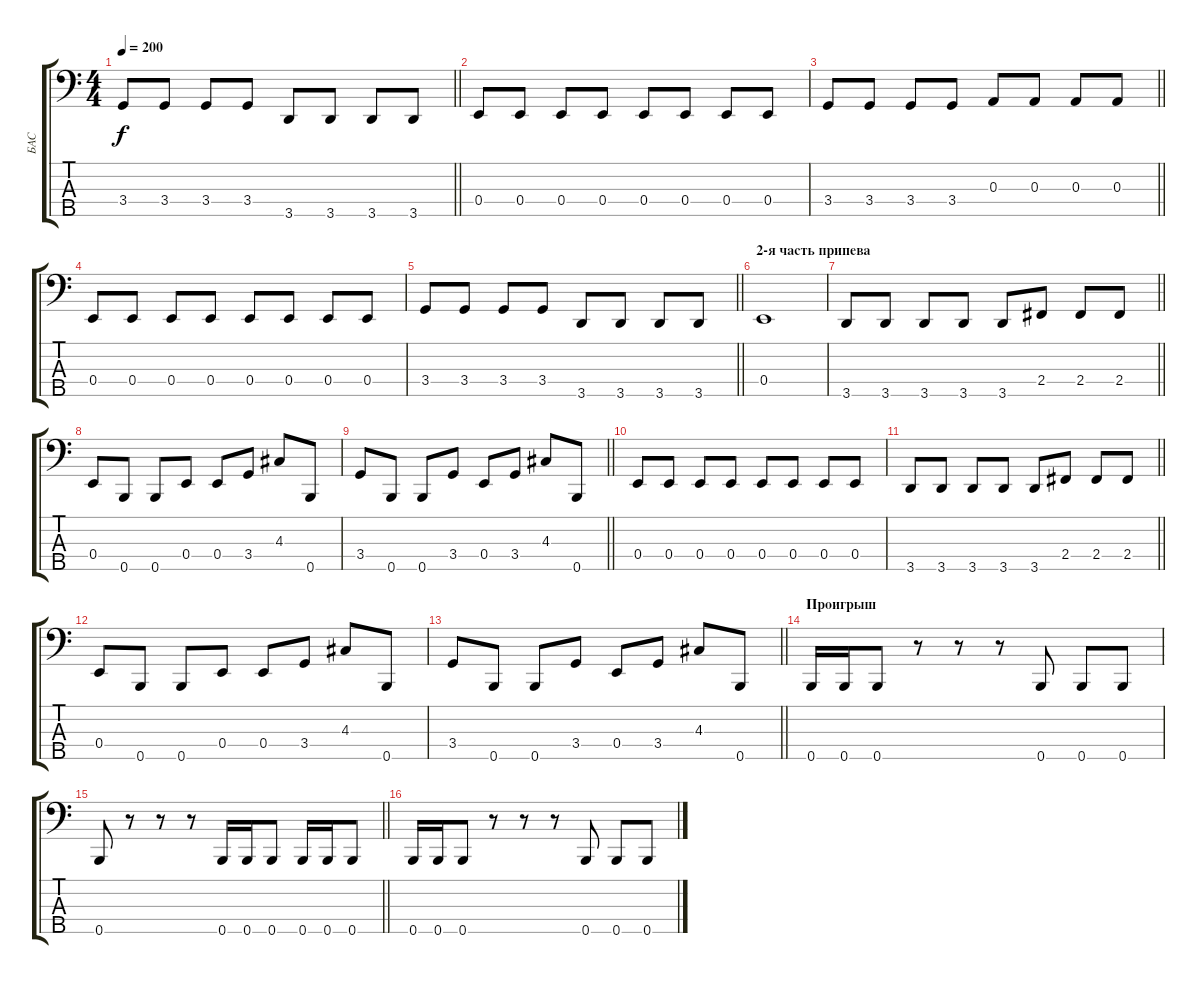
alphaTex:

\track ("БАС" "БАС") {instrument electricbasspick}
\staff {score tabs}
\tuning (G2 D2 A1 E1 B0) {hide}
\ts (4 4)
\tempo 200
\clef f4
\barLineRight lightlight
\ks c
3.4.8{dy f} 3.4.8 3.4.8 3.4.8 3.5.8 3.5.8 3.5.8 3.5.8 |
0.4.8 0.4.8 0.4.8 0.4.8 0.4.8 0.4.8 0.4.8 0.4.8 |
\barLineRight lightlight
3.4.8 3.4.8 3.4.8 3.4.8 0.3.8 0.3.8 0.3.8 0.3.8 |
0.4.8 0.4.8 0.4.8 0.4.8 0.4.8 0.4.8 0.4.8 0.4.8 |
\barLineRight lightlight
3.4.8 3.4.8 3.4.8 3.4.8 3.5.8 3.5.8 3.5.8 3.5.8 |
\section ("" "2-я часть припева")
0.4.1 |
\barLineRight lightlight
3.5.8 3.5.8 3.5.8 3.5.8 3.5.8 2.4.8 2.4.8 2.4.8 |
0.4.8 0.5.8 0.5.8 0.4.8 0.4.8 3.4.8 4.3.8 0.5.8 |
\barLineRight lightlight
3.4.8 0.5.8 0.5.8 3.4.8 0.4.8 3.4.8 4.3.8 0.5.8 |
0.4.8 0.4.8 0.4.8 0.4.8 0.4.8 0.4.8 0.4.8 0.4.8 |
\barLineRight lightlight
3.5.8 3.5.8 3.5.8 3.5.8 3.5.8 2.4.8 2.4.8 2.4.8 |
0.4.8 0.5.8 0.5.8 0.4.8 0.4.8 3.4.8 4.3.8 0.5.8 |
\barLineRight lightlight
3.4.8 0.5.8 0.5.8 3.4.8 0.4.8 3.4.8 4.3.8 0.5.8 |
\section ("" "Проигрыш")
0.5.16 0.5.16 0.5.8 r.8 r.8 r.8 0.5.8 0.5.8 0.5.8 |
\barLineRight lightlight
0.5.8 r.8 r.8 r.8 0.5.16 0.5.16 0.5.8 0.5.16 0.5.16 0.5.8 |
0.5.16 0.5.16 0.5.8 r.8 r.8 r.8 0.5.8 0.5.8 0.5.8
